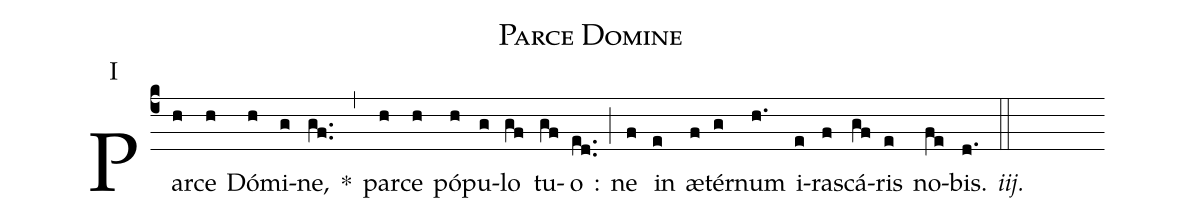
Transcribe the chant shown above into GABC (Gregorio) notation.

name: Parce Domine;
annotation: I;
%%
(c4)
Par(h)ce(h) Dó(h)mi(g)ne,(gf..) *(,) par(h)ce(h) pó(h)pu(g)lo(gf) tu(gf)o(ed..) :(;) ne(f) in(e) æ(f)tér(g)num(h.) i(e)ra(f)scá(gf)ris(e) no(fe)bis.(d.) <i>iij.</i>(::)
